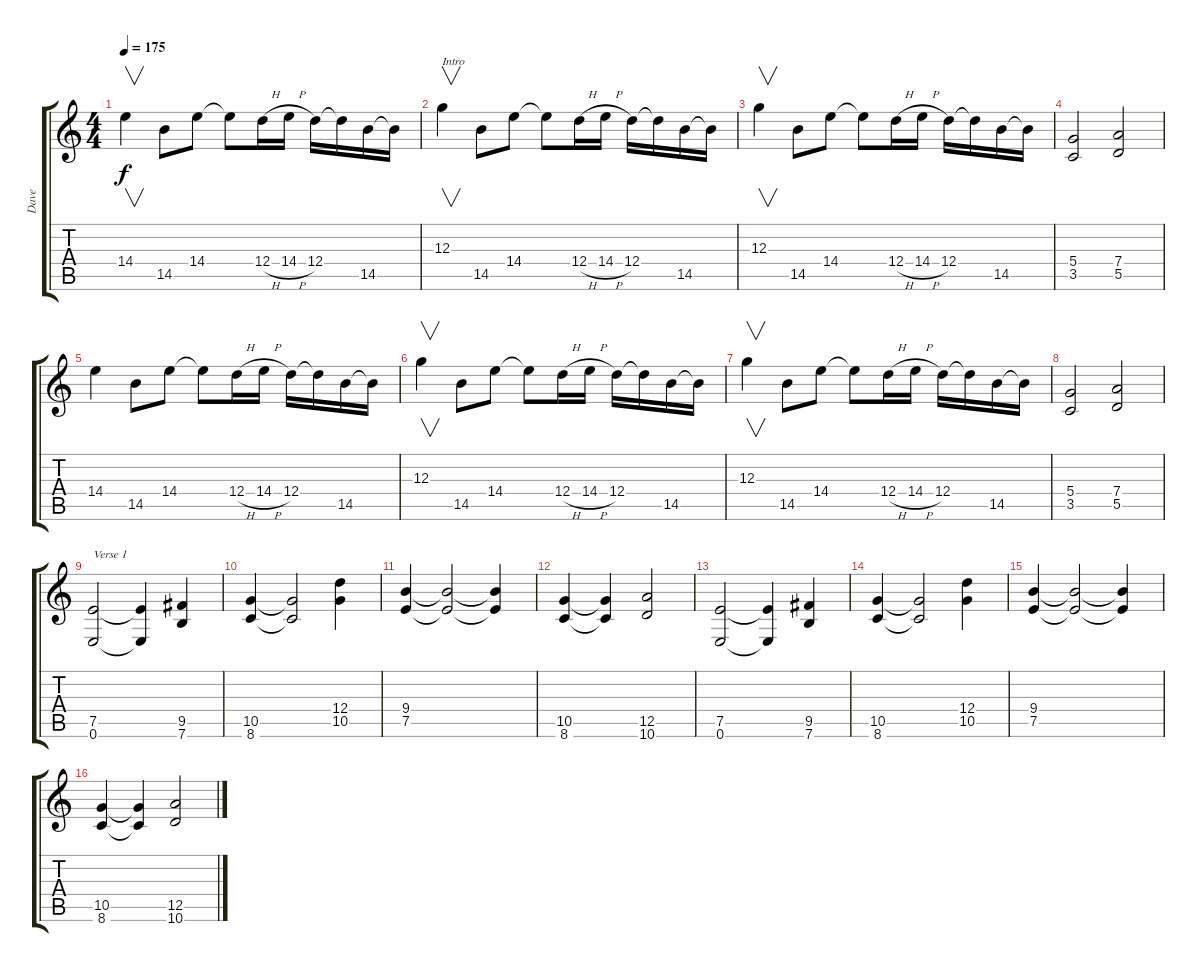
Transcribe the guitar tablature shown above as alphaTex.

\track ("Dave" "Dave") {instrument distortionguitar}
\staff {score tabs}
\tuning (E4 B3 G3 D3 A2 E2) {hide}
\ts (4 4)
\tempo 175
\clef g2
\ks c
14.4.4{v txt "" dy f instrument distortionguitar} 14.5.8 14.4.8 14.4{t}.8 12.4{h}.16 14.4{h}.16 12.4.16 12.4{t}.16 14.5.16 14.5{t}.16 |
12.3.4{v txt "Intro"} 14.5.8 14.4.8 14.4{t}.8 12.4{h}.16 14.4{h}.16 12.4.16 12.4{t}.16 14.5.16 14.5{t}.16 |
12.3.4{v} 14.5.8 14.4.8 14.4{t}.8 12.4{h}.16 14.4{h}.16 12.4.16 12.4{t}.16 14.5.16 14.5{t}.16 |
(5.4 3.5).2 (7.4 5.5).2 |
14.4.4 14.5.8 14.4.8 14.4{t}.8 12.4{h}.16 14.4{h}.16 12.4.16 12.4{t}.16 14.5.16 14.5{t}.16 |
12.3.4{v} 14.5.8 14.4.8 14.4{t}.8 12.4{h}.16 14.4{h}.16 12.4.16 12.4{t}.16 14.5.16 14.5{t}.16 |
12.3.4{v} 14.5.8 14.4.8 14.4{t}.8 12.4{h}.16 14.4{h}.16 12.4.16 12.4{t}.16 14.5.16 14.5{t}.16 |
(5.4 3.5).2 (7.4 5.5).2 |
(7.5 0.6).2{txt "Verse 1"} (7.5{t} 0.6{t}).4 (9.5 7.6).4 |
(10.5 8.6).4 (10.5{t} 8.6{t}).2 (12.4 10.5).4 |
(9.4 7.5).4 (9.4{t} 7.5{t}).2 (9.4{t} 7.5{t}).4 |
(10.5 8.6).4 (10.5{t} 8.6{t}).4 (12.5 10.6).2 |
(7.5 0.6).2 (7.5{t} 0.6{t}).4 (9.5 7.6).4 |
(10.5 8.6).4 (10.5{t} 8.6{t}).2 (12.4 10.5).4 |
(9.4 7.5).4 (9.4{t} 7.5{t}).2 (9.4{t} 7.5{t}).4 |
(10.5 8.6).4 (10.5{t} 8.6{t}).4 (12.5 10.6).2
